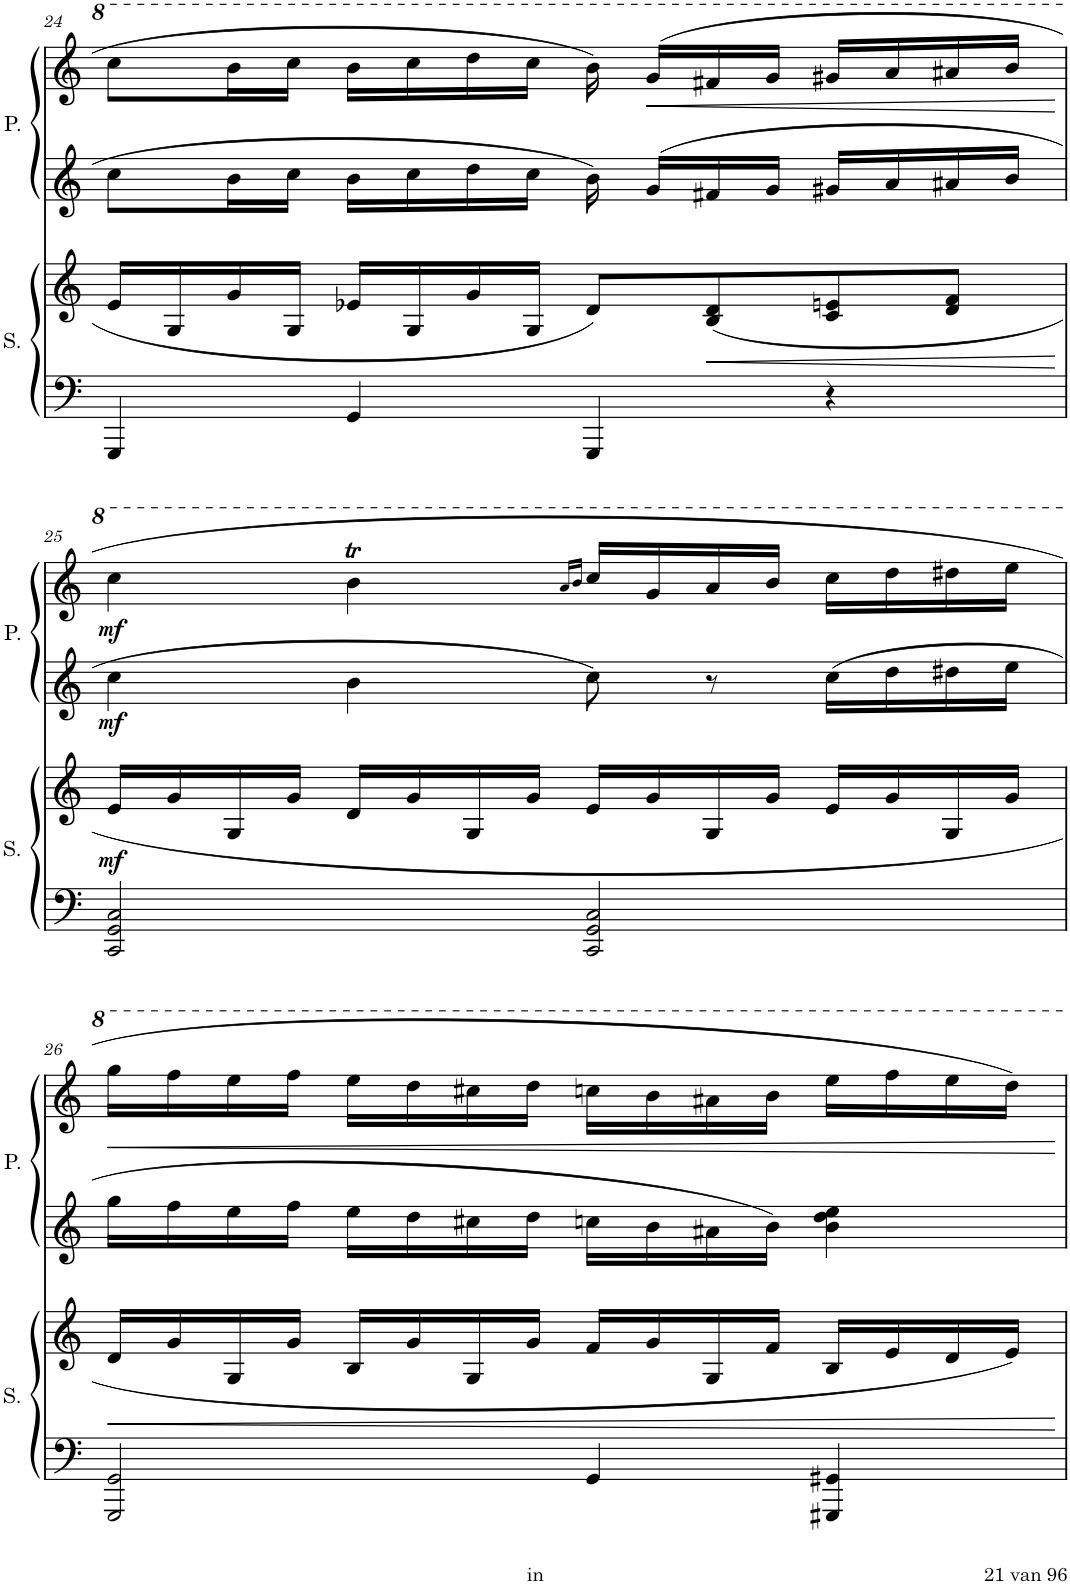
**kern	**kern	**dynam	**kern	**kern	**dynam
*part2	*part2	*part2	*part1	*part1	*part1
*staff4	*staff3	*staff3/4	*staff2	*staff1	*staff1/2
*I"Secondo	*	*	*I"Primo	*	*
*I'S.	*	*	*I'P.	*	*
!!LO:PB:g=z
*clefF4	*clefG2	*	*clefG2	*clefG2	*
*k[]	*k[]	*	*k[]	*k[]	*
*M4/4	*M4/4	*	*M4/4	*M4/4	*
*met(c)	*met(c)	*	*met(c)	*met(c)	*
=24	=24	=24	=24	=24	=24
4GGG/	16e/LL	.	8cc\L	8ccc\L	.
.	16G/	.	.	.	.
.	16g/	.	16b\L	16bb\L	.
.	16G/JJ	.	16cc\JJ	16ccc\JJ	.
4GG/	16e-X/LL	.	16b\LL	16bb\LL	.
.	16G/	.	16cc\	16ccc\	.
.	16g/	.	16dd\	16ddd\	.
.	16G/JJ	.	16cc\JJ	16ccc\JJ	.
4GGG/	8d/L	.	16b\	16bb\	.
!	!	!	!	!	!LO:HP:b
.	.	.	16g/LL	(16gg/LL	<
!	!	!LO:HP:b	!	!	!
.	(8B/ 8d/	<	16f#X/	16ff#X/	.
.	.	.	16g/JJ	16gg/JJ	.
4r	8c/ 8en/	.	16g#X/LL	16gg#X/LL	.
.	.	.	16a/	16aa/	.
.	8d/ 8f/J	.	16a#X/	16aa#X/	.
.	.	.	16b/JJ	16bb/JJ	.
.	.	[	.	.	[
!!LO:LB:g=z
=25	=25	=25	=25	=25	=25
!	!	!LO:DY:b	!	!	!LO:DY:b=2
!	!	!	!	!	!LO:DY:n=1:b
2CC/ 2GG/ 2C/	16e/LL	mf	4cc\	4ccc\	mf mf
.	16g/	.	.	.	.
.	16G/	.	.	.	.
.	16g/JJ	.	.	.	.
.	16d/LL	.	4b\	4bbt\	.
.	16g/	.	.	.	.
.	16G/	.	.	.	.
.	16g/JJ	.	.	.	.
.	.	.	.	16qaa/LL	.
.	.	.	.	16qbb/JJ	.
2CC/ 2GG/ 2C/	16e/LL	.	8cc\	16ccc/LL	.
.	16g/	.	.	16gg/	.
.	16G/	.	8r	16aa/	.
.	16g/JJ	.	.	16bb/JJ	.
.	16e/LL	.	16cc\LL	16ccc\LL	.
.	16g/	.	16dd\	16ddd\	.
.	16G/	.	16dd#X\	16ddd#X\	.
.	16g/JJ	.	16ee\JJ	16eee\JJ	.
!!LO:LB:g=z
=26	=26	=26	=26	=26	=26
!	!	!LO:HP:b	!	!	!LO:HP:b
2GGG/ 2GG/	16d/LL	<	16gg\LL	16ggg\LL	<
.	16g/	.	16ff\	16fff\	.
.	16G/	.	16ee\	16eee\	.
.	16g/JJ	.	16ff\JJ	16fff\JJ	.
.	16B/LL	.	16ee\LL	16eee\LL	.
.	16g/	.	16dd\	16ddd\	.
.	16G/	.	16cc#X\	16ccc#X\	.
.	16g/JJ	.	16dd\JJ	16ddd\JJ	.
4GG/	16f/LL	.	16ccn\LL	16cccn\LL	.
.	16g/	.	16b\	16bb\	.
.	16G/	.	16a#X\	16aa#X\	.
.	16f/JJ	.	16b\JJ	16bb\JJ	.
4GGG#X/ 4GG#X/	16B/LL	.	4b\ 4dd\ 4ee\	16eee\LL	.
.	16e/	.	.	16fff\	.
.	16d/	.	.	16eee\	.
.	16e/JJ)	.	.	16ddd\JJ)	.
.	.	[	.	.	[
=	=	=	=	=	=
*-	*-	*-	*-	*-	*-
